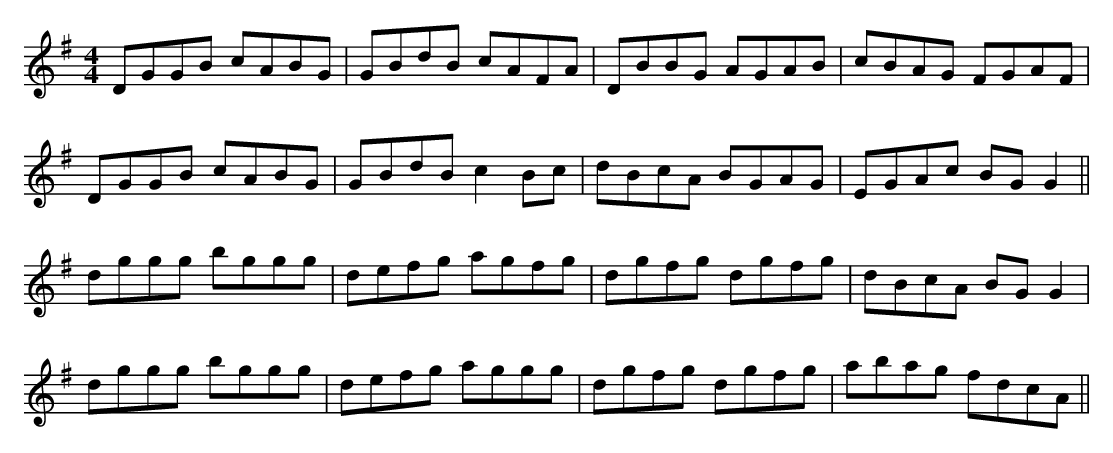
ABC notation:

X:1
M:4/4
K:G
DGGB cABG|GBdB cAFA|DBBG AGAB|cBAG FGAF|
DGGB cABG|GBdB c2 Bc|dBcA BGAG|EGAc BGG2||
dggg bggg|defg agfg|dgfg dgfg|dBcA BG G2|
dggg bggg|defg aggg|dgfg dgfg|abag fdcA||
